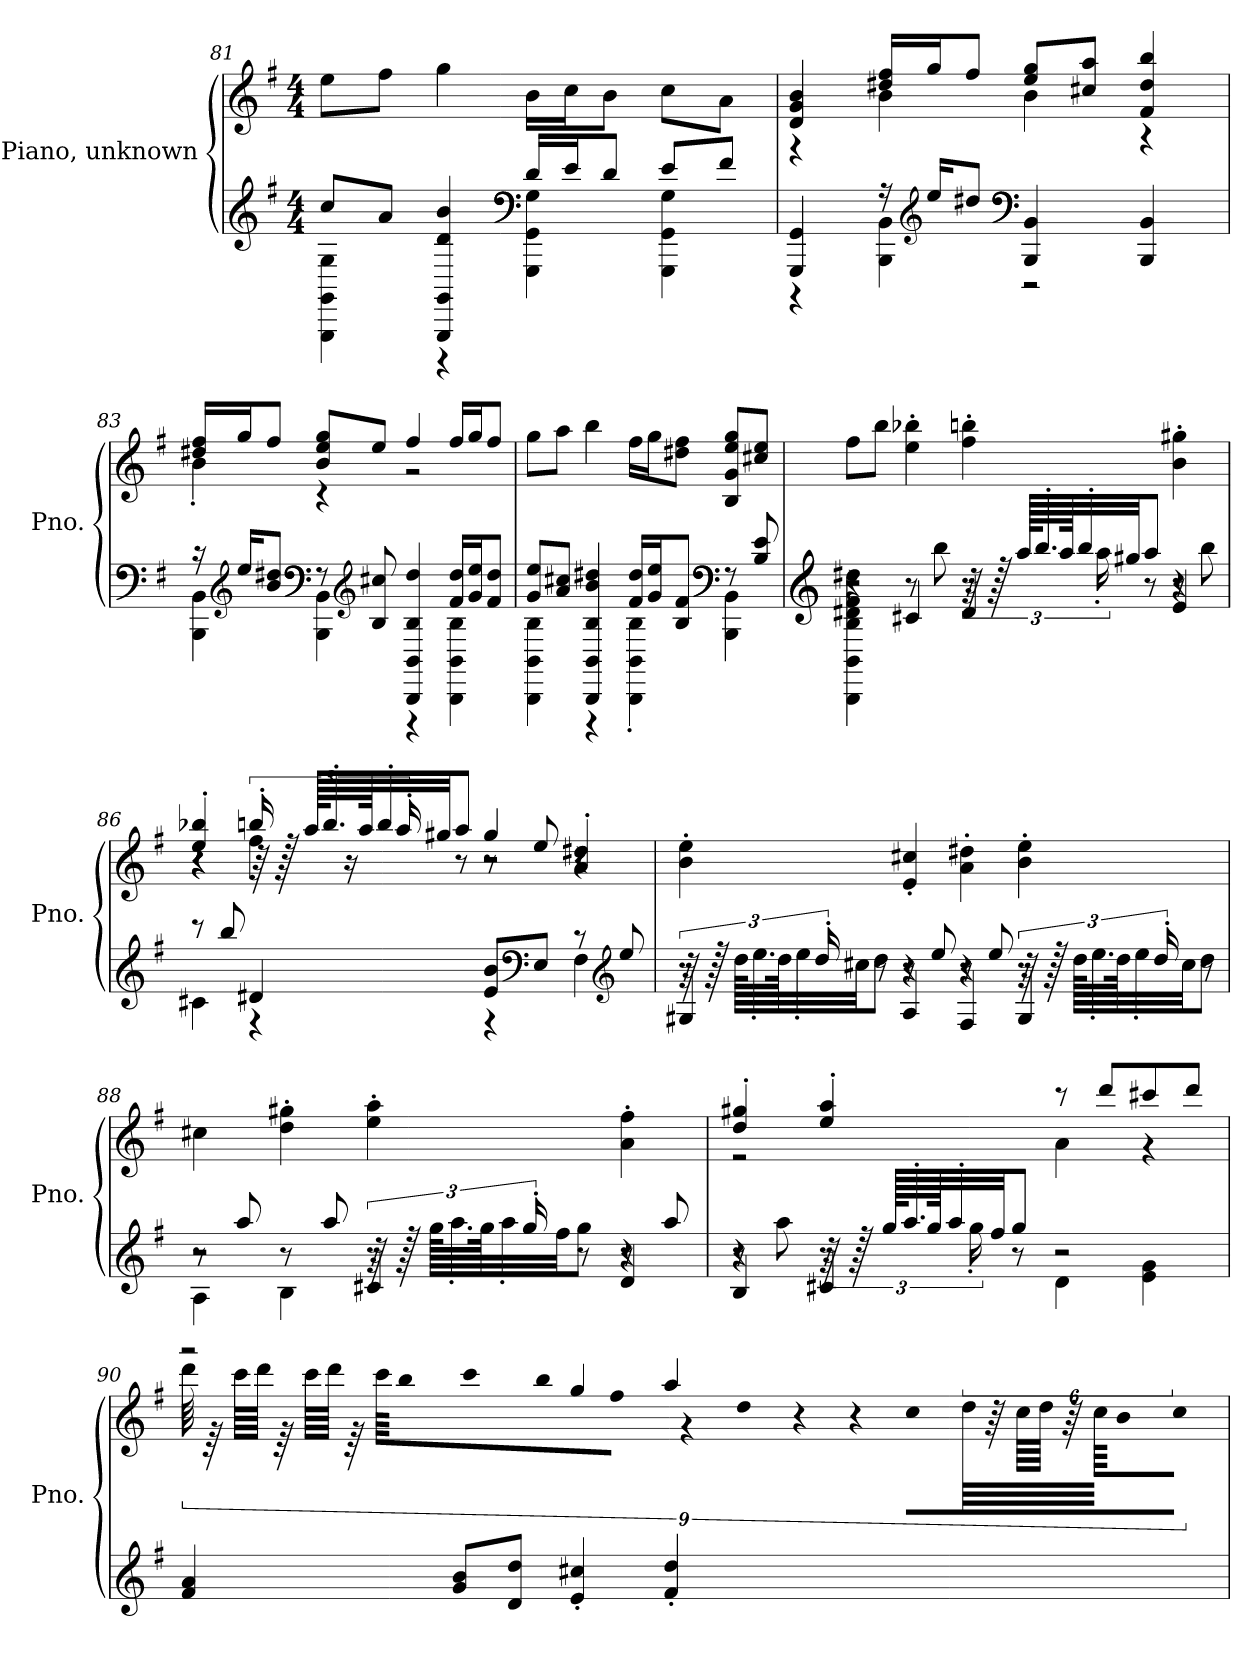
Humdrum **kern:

**kern	**kern
*part1	*part1
*staff2	*staff1
*I"Piano, unknown	*
*I'Pno.	*
*clefG2	*clefG2
*k[f#]	*k[f#]
*M4/4	*M4/4
=81	=81
*^	*
8cc/L	4GGG\ 4GG\ 4G\	8ee\L
8a/J	.	8ff#\J
4GGG/ 4GG/ 4d/ 4b/	4r	4gg\
*clefF4	*	*
16d/LL	4GGG\ 4GG\ 4G\	16b\LL
16e/J	.	16cc\J
8d/J	.	8b\J
8e/L	4GGG\ 4GG\ 4G\	8cc\L
8f#/J	.	8a\J
!!LO:LB:g=z
=82	=82	=82
*	*	*^
4GGG/ 4GG/	4r	4d/ 4g/ 4b/	4r
16r	4BBB\ 4BB\	16dd#X/ 16ff#/LL	4b\
*clefG2	*	*	*
16ee/KL	.	16gg/J	.
8dd#X/J	.	8ff#/J	.
*clefF4	*	*	*
4BBB/ 4BB/	2r	8ee/ 8gg/L	4b\
.	.	8cc#X/ 8aa/J	.
4BBB/ 4BB/	.	4f#/ 4dd#/ 4bb/	4r
=83	=83	=83	=83
16r	4BBB\ 4BB\	16dd#X/ 16ff#/LL	4b'\
*clefG2	*	*	*
16ee/KL	.	16gg/J	.
8b/ 8dd#X/J	.	8ff#/J	.
*clefF4	*	*	*
8r	4BBB\ 4BB\	8b/ 8ee/ 8gg/L	4r
*clefG2	*	*	*
8B/ 8cc#X/	.	8ee/J	.
4BBB/ 4BB/ 4B/ 4dd#/	4r	4ff#/	2r
16f#/ 16dd#/LL	4BBB\ 4BB\ 4B\	16ff#/LL	.
16g/ 16ee/J	.	16gg/J	.
8f#/ 8dd#/J	.	8ff#/J	.
*	*	*v	*v
!!LO:LB:g=z
=84	=84	=84
8g/ 8ee/L	4BBB\ 4BB\ 4B\	8gg\L
8a/ 8cc#X/J	.	8aa\J
4BBB/ 4BB/ 4B/ 4b/ 4dd#X/	4r	4bb\
16f#/ 16dd#/LL	4BBB\' 4BB\' 4B\'	16ff#\LL
16g/ 16ee/J	.	16gg\J
8B/ 8f#/J	.	8dd#X\ 8ff#\J
*clefF4	*	*
8r	4BBB\ 4BB\	8B/ 8g/ 8ee/ 8gg/L
8B/ 8e/	.	8cc#X/ 8ee/J
*v	*v	*
=85	=85
*clefG2	*
*^	*
*	*^	*
4r	4BBB\ 4BB\ 4B\ 4d#X\ 4f#\ 4dd#X\	2r	8ff#\L
.	.	.	8bb\J
4c#X/	8r	.	4ee\' 4bb-X\'
.	8bb\	.	.
64r	12r	4d#/	4ff#\' 4bbn\'
128r	.	.	.
128aa/KLLLL	.	.	.
64.bb'/	.	.	.
128aa/JK	.	.	.
32bb'/	.	.	.
.	24aa'\	.	.
32gg#X/JJ	.	.	.
8aa/J	8r	.	.
4r	8r	4e/	4b\' 4gg#X\'
.	8bb\	.	.
*	*v	*v	*
!!LO:LB:g=z
=86	=86	=86
*	*	*^
*	*	*	*^
8r	4c#X\	4r	4r	4ee/' 4bb-X/'
8bb/	.	.	.	.
4d#X/	4r	64r	4ff#\	24bbn'/
.	.	128r	.	.
.	.	128aa/KLLLL	.	.
.	.	64.bb'/	.	.
.	.	.	.	24r
.	.	128aa/JK	.	.
.	.	32bb'/	.	.
.	.	.	.	24aa'/
.	.	32gg#X/JJ	.	.
.	.	8aa/J	.	8r
8e/ 8b/L	4r	4gg#/	2r	8r
*clefF4	*	*	*	*
8E/J	.	.	.	8ee/
8r	4F#\	4r	.	4a/' 4dd#X/'
*clefG2	*	*	*	*
8ee/	.	.	.	.
*	*	*v	*v	*v
!!LO:LB:g=z
=87	=87	=87
*	*^	*
12r	64r	4G#X/	4b\' 4ee\'
.	128r	.	.
.	128dd\KLLLL	.	.
.	64.ee'\	.	.
.	128dd\JK	.	.
.	32ee'\	.	.
24dd'/	.	.	.
.	32cc#X\JJ	.	.
8r	8dd\J	.	.
8r	4r	4A/	4e/' 4cc#X/'
8ee/	.	.	.
8r	4r	4F#/	4a\' 4dd#X\'
8ee/	.	.	.
12r	64r	4G#/	4b\' 4ee\'
.	128r	.	.
.	128dd\KLLLL	.	.
.	64.ee'\	.	.
.	128dd\JK	.	.
.	32ee'\	.	.
24dd'/	.	.	.
.	32cc#\JJ	.	.
8r	8dd\J	.	.
=88	=88	=88	=88
8r	4A\	2r	4cc#X\
8aa/	.	.	.
8r	4B\	.	4dd\' 4gg#X\'
8aa/	.	.	.
12r	64r	4c#X/	4ee\' 4aa\'
.	128r	.	.
.	128gg\KLLLL	.	.
.	64.aa'\	.	.
.	128gg\JK	.	.
.	32aa'\	.	.
24gg'/	.	.	.
.	32ff#\JJ	.	.
8r	8gg\J	.	.
8r	4r	4d/	4a\' 4ff#\'
8aa/	.	.	.
!!LO:PB:g=z
=89	=89	=89	=89
*	*	*	*^
4B/	8r	4r	4dd/' 4gg#X/'	2r
.	8aa\	.	.	.
64r	12r	4c#X/	4ee/' 4aa/'	.
128r	.	.	.	.
128gg/KLLLL	.	.	.	.
64.aa'/	.	.	.	.
128gg/JK	.	.	.	.
32aa'/	.	.	.	.
.	24gg'\	.	.	.
32ff#/JJ	.	.	.	.
8gg/J	8r	.	.	.
2r	4d\	2r	8r	4a\
.	.	.	8ddd/L	.
.	4e\ 4g\	.	8ccc#X/	4r
.	.	.	8ddd/J	.
*v	*v	*v	*	*
!!LO:LB:g=z	!!
=90	=90	=90
4f#/ 4a/	2r	96ddd\
.	.	96r
.	.	96ccc\LLLL
.	.	96ddd\JJJJ
.	.	96r
.	.	96ccc\LLLL
.	.	96ddd\JJJJ
.	.	96r
.	.	96ccc\KLLL
.	.	32bb\JJ
.	.	8ccc\
8g/ 8b/L	.	8bb\
8d/ 8dd/J	.	8ff#\J
4e/' 4cc#X/'	4gg/	8r
.	.	8dd\
4f#/' 4dd/'	4aa/	64r
.	.	128r
.	.	128cc\KLLLL
.	.	96dd\JJJJ
.	.	96r
.	.	96cc\LLLL
.	.	96dd\JJJJ
.	.	96r
.	.	96cc\KLLL
.	.	32b\JJ
.	.	8cc\J
*	*v	*v
=	=
*-	*-
